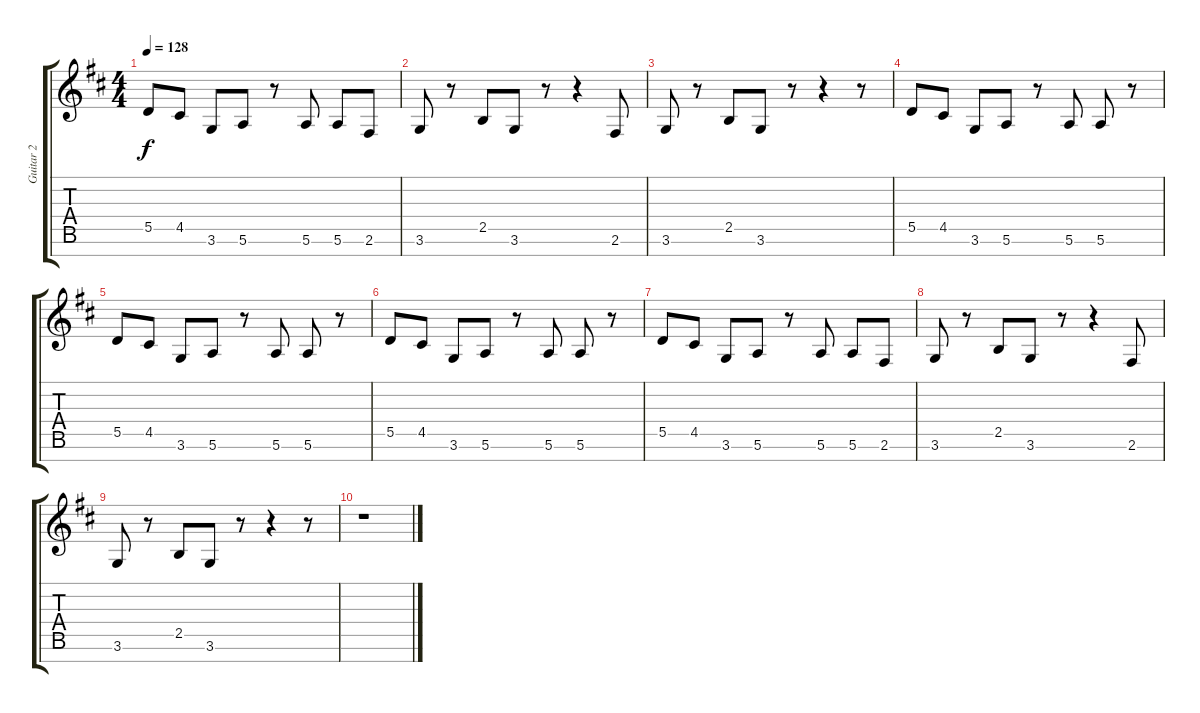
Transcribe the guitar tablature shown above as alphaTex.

\track ("Guitar 2" "Guitar 2") {instrument overdrivenguitar}
\staff {score tabs}
\tuning (E4 B3 G3 D3 A2 E2 B1) {hide}
\ts (4 4)
\tempo 128
\clef g2
\ks d
5.5.8{dy f} 4.5.8 3.6.8 5.6.8 r.8 5.6.8 5.6.8 2.6.8 |
3.6.8 r.8 2.5.8 3.6.8 r.8 r.4 2.6.8 |
3.6.8 r.8 2.5.8 3.6.8 r.8 r.4 r.8 |
5.5.8 4.5.8 3.6.8 5.6.8 r.8 5.6.8 5.6.8 r.8 |
5.5.8 4.5.8 3.6.8 5.6.8 r.8 5.6.8 5.6.8 r.8 |
5.5.8 4.5.8 3.6.8 5.6.8 r.8 5.6.8 5.6.8 r.8 |
5.5.8 4.5.8 3.6.8 5.6.8 r.8 5.6.8 5.6.8 2.6.8 |
3.6.8 r.8 2.5.8 3.6.8 r.8 r.4 2.6.8 |
3.6.8 r.8 2.5.8 3.6.8 r.8 r.4 r.8 |
r.1
